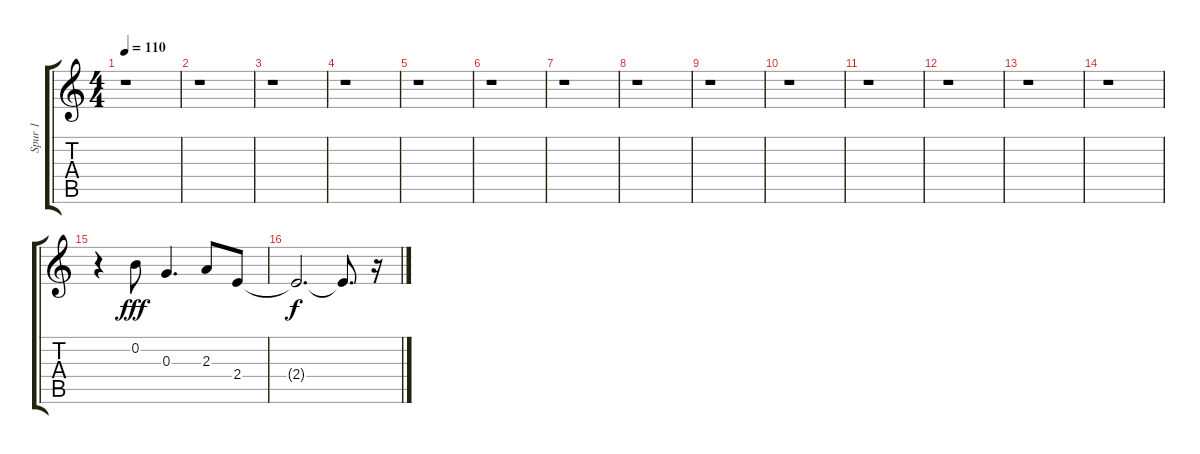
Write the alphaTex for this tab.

\track ("Spur 1" "Spur 1") {instrument acousticguitarsteel}
\staff {score tabs}
\tuning (E4 B3 G3 D3 A2 E2) {hide}
\ts (4 4)
\tempo 110
\clef g2
\ks c
r.1{dy fff instrument acousticguitarsteel} |
r.1 |
r.1 |
r.1 |
r.1 |
r.1 |
r.1 |
r.1 |
r.1 |
r.1 |
r.1 |
r.1 |
r.1 |
r.1 |
r.4 0.2.8 0.3.4{d} 2.3.8 2.4.8 |
2.4{t}.2{d dy f} 2.4{t}.8{d} r.16
